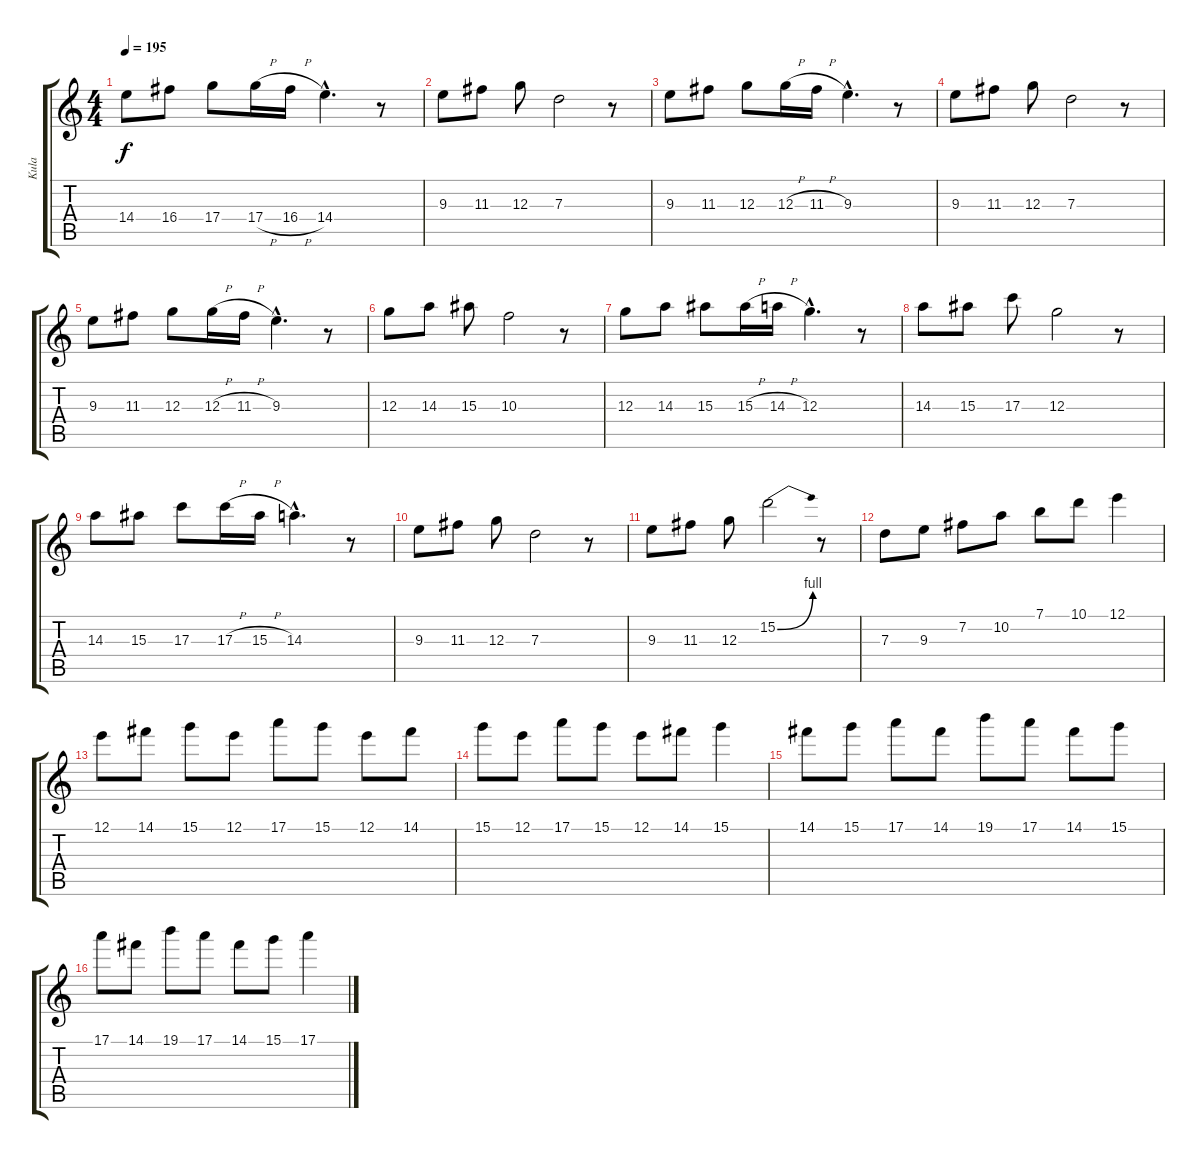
\track ("Kula" "Kula") {instrument overdrivenguitar}
\staff {score tabs}
\tuning (E4 B3 G3 D3 A2 E2) {hide}
\ts (4 4)
\tempo 195
\clef g2
\ks c
14.4.8{dy f} 16.4.8 17.4.8 17.4{h}.16 16.4{h}.16 14.4{hac}.4{d} r.8 |
9.3.8 11.3.8 12.3.8 7.3.2 r.8 |
9.3.8 11.3.8 12.3.8 12.3{h}.16 11.3{h}.16 9.3{hac}.4{d} r.8 |
9.3.8 11.3.8 12.3.8 7.3.2 r.8 |
9.3.8 11.3.8 12.3.8 12.3{h}.16 11.3{h}.16 9.3{hac}.4{d} r.8 |
12.3.8 14.3.8 15.3.8 10.3.2 r.8 |
12.3.8 14.3.8 15.3.8 15.3{h}.16 14.3{h}.16 12.3{hac}.4{d} r.8 |
14.3.8 15.3.8 17.3.8 12.3.2 r.8 |
14.3.8 15.3.8 17.3.8 17.3{h}.16 15.3{h}.16 14.3{hac}.4{d} r.8 |
9.3.8 11.3.8 12.3.8 7.3.2 r.8 |
9.3.8 11.3.8 12.3.8 15.2{be (bend 0 0 60 4)}.2 r.8 |
7.3.8 9.3.8 7.2.8 10.2.8 7.1.8 10.1.8 12.1.4 |
12.1.8 14.1.8 15.1.8 12.1.8 17.1.8 15.1.8 12.1.8 14.1.8 |
15.1.8 12.1.8 17.1.8 15.1.8 12.1.8 14.1.8 15.1.4 |
14.1.8 15.1.8 17.1.8 14.1.8 19.1.8 17.1.8 14.1.8 15.1.8 |
17.1.8 14.1.8 19.1.8 17.1.8 14.1.8 15.1.8 17.1.4
